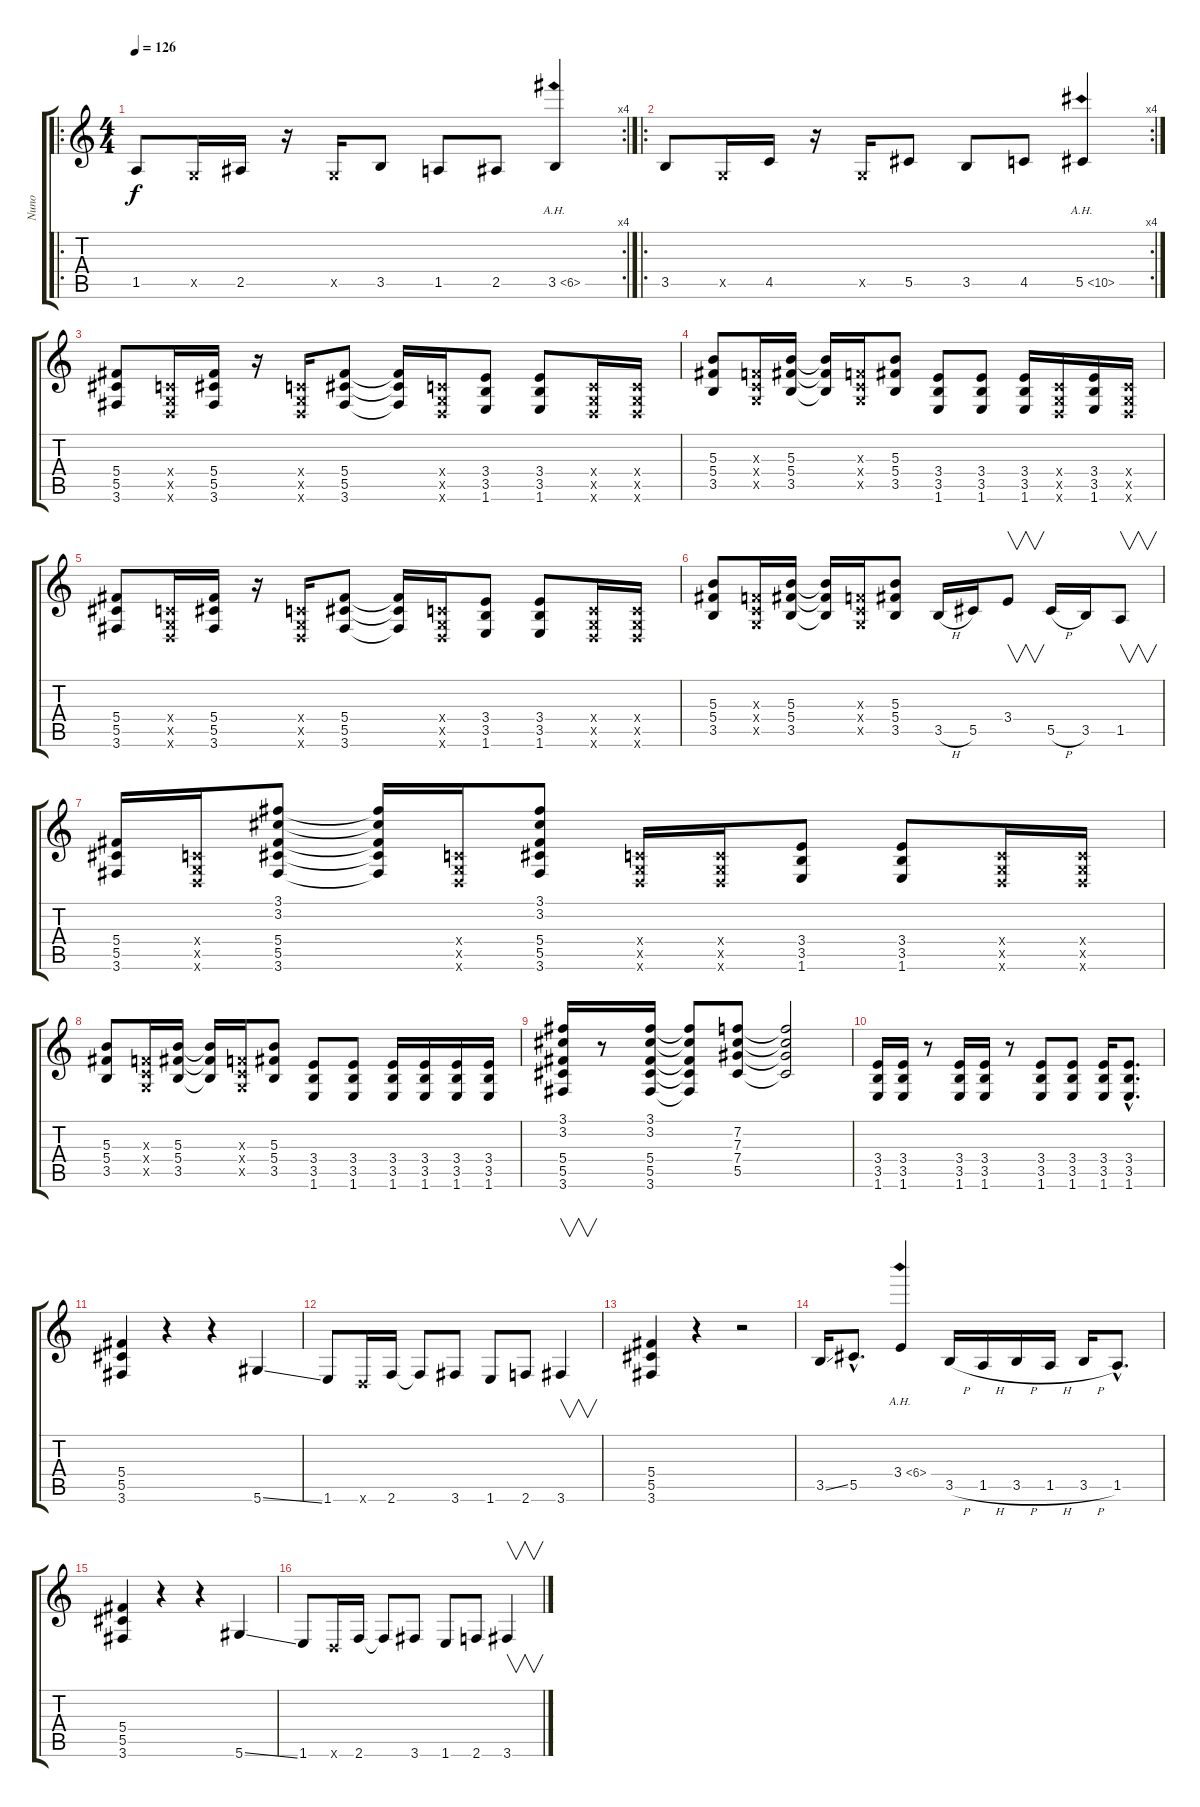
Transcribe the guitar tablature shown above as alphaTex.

\track ("Nuno" "Nuno") {instrument overdrivenguitar}
\staff {score tabs}
\tuning (Eb4 Bb3 Gb3 Db3 Ab2 Eb2) {hide}
\ro
\rc 4
\ts (4 4)
\tempo 126
\clef g2
\ks c
1.5.8{dy f} -1.5{x}.16 2.5.16 r.16 -1.5{x}.16 3.5.8 1.5.8 2.5.8 3.5{ah 3}.4 |
\ro
\rc 4
3.5.8 -1.5{x}.16 4.5.16 r.16 -1.5{x}.16 5.5.8 3.5.8 4.5.8 5.5{ah 5}.4 |
(5.4 5.5 3.6).8 (-1.4{x} -1.5{x} -1.6{x}).16 (5.4 5.5 3.6).16 r.16 (-1.4{x} -1.5{x} -1.6{x}).16 (5.4 5.5 3.6).8 (5.4{t} 5.5{t} 3.6{t}).16 (-1.4{x} -1.5{x} -1.6{x}).16 (3.4 3.5 1.6).8 (3.4 3.5 1.6).8 (-1.4{x} -1.5{x} -1.6{x}).16 (-1.4{x} -1.5{x} -1.6{x}).16 |
(5.3 5.4 3.5).8 (-1.3{x} -1.4{x} -1.5{x}).16 (5.3 5.4 3.5).16 (5.3{t} 5.4{t} 3.5{t}).16 (-1.3{x} -1.4{x} -1.5{x}).16 (5.3 5.4 3.5).8 (3.4 3.5 1.6).8 (3.4 3.5 1.6).8 (3.4 3.5 1.6).16 (-1.4{x} -1.5{x} -1.6{x}).16 (3.4 3.5 1.6).16 (-1.4{x} -1.5{x} -1.6{x}).16 |
(5.4 5.5 3.6).8 (-1.4{x} -1.5{x} -1.6{x}).16 (5.4 5.5 3.6).16 r.16 (-1.4{x} -1.5{x} -1.6{x}).16 (5.4 5.5 3.6).8 (5.4{t} 5.5{t} 3.6{t}).16 (-1.4{x} -1.5{x} -1.6{x}).16 (3.4 3.5 1.6).8 (3.4 3.5 1.6).8 (-1.4{x} -1.5{x} -1.6{x}).16 (-1.4{x} -1.5{x} -1.6{x}).16 |
(5.3 5.4 3.5).8 (-1.3{x} -1.4{x} -1.5{x}).16 (5.3 5.4 3.5).16 (5.3{t} 5.4{t} 3.5{t}).16 (-1.3{x} -1.4{x} -1.5{x}).16 (5.3 5.4 3.5).8 3.5{h}.16 5.5.16 3.4.8{v} 5.5{h}.16 3.5.16 1.5.8{v} |
(5.4 5.5 3.6).16 (-1.4{x} -1.5{x} -1.6{x}).16 (3.1 3.2 5.4 5.5 3.6).8 (3.1{t} 3.2{t} 5.4{t} 5.5{t} 3.6{t}).16 (-1.4{x} -1.5{x} -1.6{x}).16 (3.1 3.2 5.4 5.5 3.6).8 (-1.4{x} -1.5{x} -1.6{x}).16 (-1.4{x} -1.5{x} -1.6{x}).16 (3.4 3.5 1.6).8 (3.4 3.5 1.6).8 (-1.4{x} -1.5{x} -1.6{x}).16 (-1.4{x} -1.5{x} -1.6{x}).16 |
(5.3 5.4 3.5).8 (-1.3{x} -1.4{x} -1.5{x}).16 (5.3 5.4 3.5).16 (5.3{t} 5.4{t} 3.5{t}).16 (-1.3{x} -1.4{x} -1.5{x}).16 (5.3 5.4 3.5).8 (3.4 3.5 1.6).8 (3.4 3.5 1.6).8 (3.4 3.5 1.6).16 (3.4 3.5 1.6).16 (3.4 3.5 1.6).16 (3.4 3.5 1.6).16 |
(3.1 3.2 5.4 5.5 3.6).16 r.8 (3.1 3.2 5.4 5.5 3.6).16 (3.1{t} 3.2{t} 5.4{t} 5.5{t} 3.6{t}).8 (7.2 7.3 7.4 5.5).8 (7.2{t} 7.3{t} 7.4{t} 5.5{t}).2 |
(3.4 3.5 1.6).16 (3.4 3.5 1.6).16 r.8 (3.4 3.5 1.6).16 (3.4 3.5 1.6).16 r.8 (3.4 3.5 1.6).8 (3.4 3.5 1.6).8 (3.4 3.5 1.6).16 (3.4{hac} 3.5{hac} 1.6{hac}).8{d} |
(5.4 5.5 3.6).4 r.4 r.4 5.6{ss}.4 |
1.6.8 -1.6{x}.16 2.6.16 2.6{t}.8 3.6.8 1.6.8 2.6.8 3.6.4{v} |
(5.4 5.5 3.6).4 r.4 r.2 |
3.5{ss}.16 5.5{hac}.8{d} 3.4{ah 3}.4 3.5{h}.16 1.5{h}.16 3.5{h}.16 1.5{h}.16 3.5{h}.16 1.5{hac}.8{d} |
(5.4 5.5 3.6).4 r.4 r.4 5.6{ss}.4 |
1.6.8 -1.6{x}.16 2.6.16 2.6{t}.8 3.6.8 1.6.8 2.6.8 3.6.4{v}
